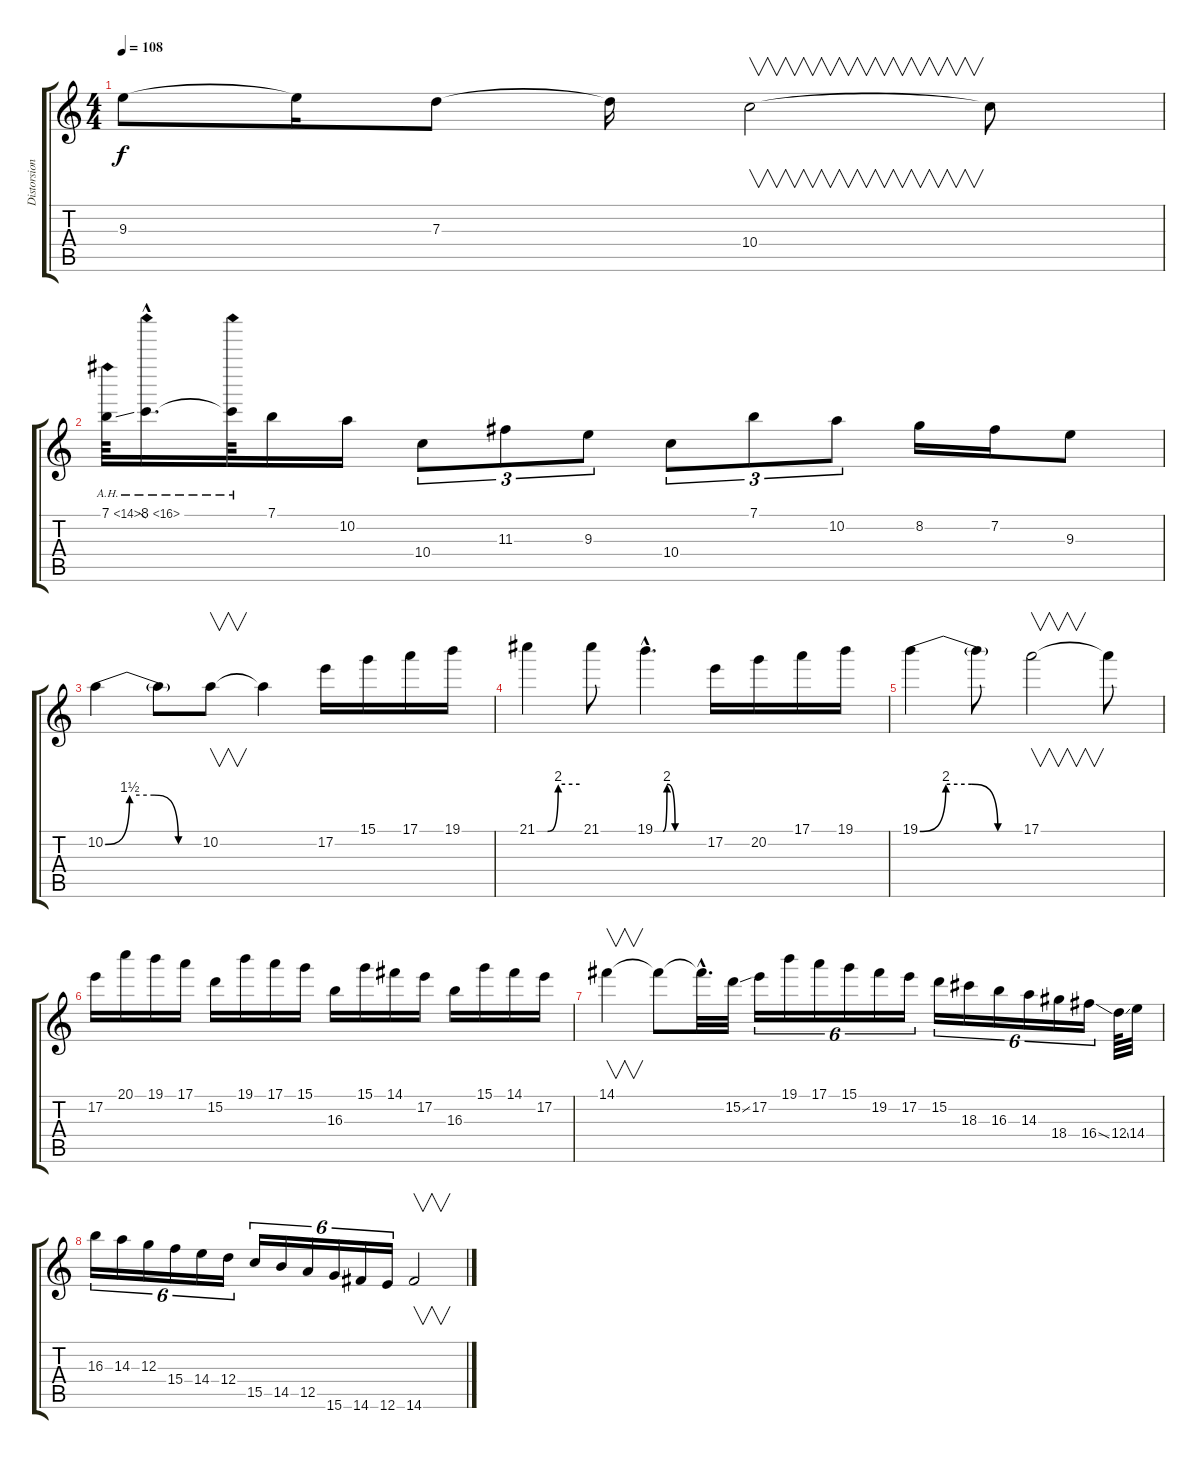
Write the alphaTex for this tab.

\track ("Distorsion Guitar" "Distorsion") {instrument acousticguitarsteel}
\staff {score tabs}
\tuning (E4 B3 G3 D3 A2 E2) {hide}
\ts (4 4)
\tempo 108
\clef g2
\ks c
9.3.8{dy f} 9.3{t}.16 7.3.8 7.3{t}.16 10.4.2{v} 10.4{t}.8 |
7.1{ah 7 ss}.64 8.1{ah 8 hac}.16{d} 8.1{ah 8 t}.64 7.1.16 10.2.16 10.4.8{tu (3 2)} 11.3.8{tu (3 2)} 9.3.8{tu (3 2)} 10.4.8{tu (3 2)} 7.1.8{tu (3 2)} 10.2.8{tu (3 2)} 8.2.16 7.2.16 9.3.8 |
10.2{be (custom 0 0 15 6 30 6 45 0 60 0)}.4 10.2{t}.8 10.2.8{v} 10.2{t}.4 17.2.16 15.1.16 17.1.16 19.1.16 |
21.1{be (custom 0 0 15 0 30 8 60 8)}.4 21.1.8 19.1{be (custom 0 0 10 0 15 8 25 0 60 0) hac}.4{d} 17.2.16 20.2.16 17.1.16 19.1.16 |
19.1{be (custom 0 0 15 8 30 8 45 0 60 0)}.4 19.1{t}.8 17.1.2{v} 17.1{t}.8 |
17.2.16 20.1.16 19.1.16 17.1.16 15.2.16 19.1.16 17.1.16 15.1.16 16.3.16 15.1.16 14.1.16 17.2.16 16.3.16 15.1.16 14.1.16 17.2.16 |
14.1.4{v} 14.1{t}.8 14.1{hac t}.32{d} 15.2{ss}.32 17.2.16{tu (6 4)} 19.1.16{tu (6 4)} 17.1.16{tu (6 4)} 15.1.16{tu (6 4)} 19.2.16{tu (6 4)} 17.2.16{tu (6 4)} 15.2.16{tu (6 4)} 18.3.16{tu (6 4)} 16.3.16{tu (6 4)} 14.3.16{tu (6 4)} 18.4.16{tu (6 4)} 16.4{ss}.16{tu (6 4)} 12.4{ss}.64 14.4.32 |
16.3.16{tu (6 4)} 14.3.16{tu (6 4)} 12.3.16{tu (6 4)} 15.4.16{tu (6 4)} 14.4.16{tu (6 4)} 12.4.16{tu (6 4)} 15.5.16{tu (6 4)} 14.5.16{tu (6 4)} 12.5.16{tu (6 4)} 15.6.16{tu (6 4)} 14.6.16{tu (6 4)} 12.6.16{tu (6 4)} 14.6.2{v}
